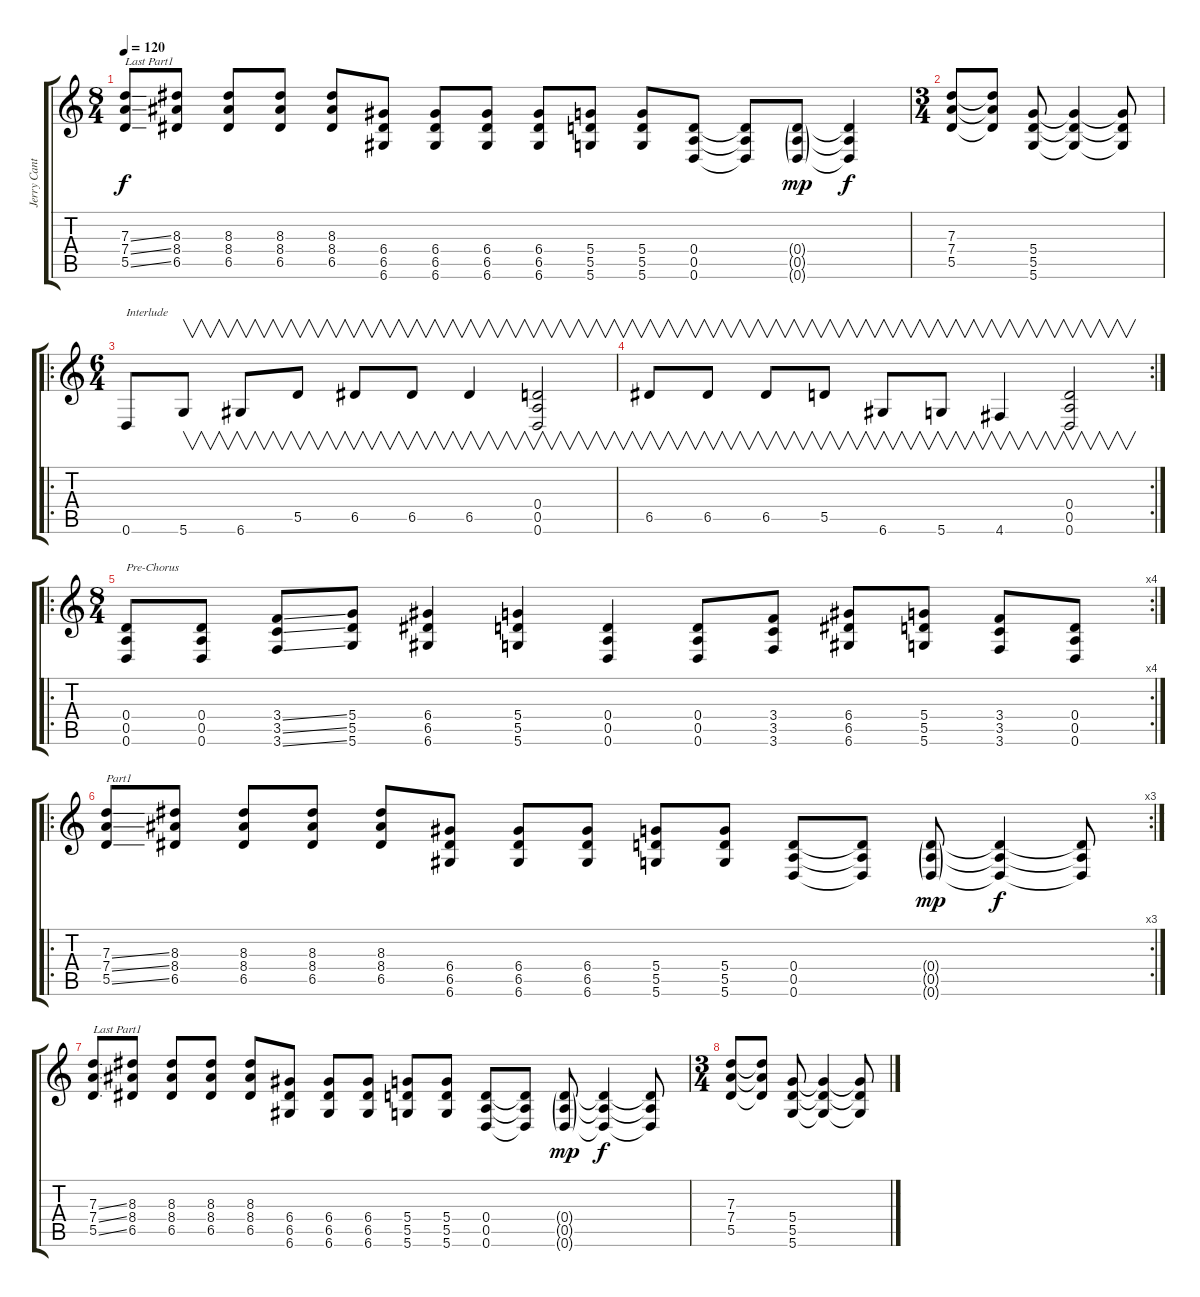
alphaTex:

\track ("Jerry Cantrell" "Jerry Cant") {instrument overdrivenguitar}
\staff {score tabs}
\tuning (E4 B3 G3 D3 A2 D2) {hide}
\ts (8 4)
\tempo 120
\clef g2
\ks c
(7.3{ss} 7.4{ss} 5.5{ss}).8{txt "Last Part1" dy f} (8.3 8.4 6.5).8 (8.3 8.4 6.5).8 (8.3 8.4 6.5).8 (8.3 8.4 6.5).8 (6.4 6.5 6.6).8 (6.4 6.5 6.6).8 (6.4 6.5 6.6).8 (6.4 6.5 6.6).8 (5.4 5.5 5.6).8 (5.4 5.5 5.6).8 (0.4 0.5 0.6).8 (0.4{t} 0.5{t} 0.6{t}).8 (0.4{g} 0.5{g} 0.6{g}).8{dy mp} (0.4{t} 0.5{t} 0.6{t}).4{dy f} |
\ts (3 4)
(7.3 7.4 5.5).8 (7.3{t} 7.4{t} 5.5{t}).8 (5.4 5.5 5.6).8 (5.4{t} 5.5{t} 5.6{t}).4 (5.4{t} 5.5{t} 5.6{t}).8 |
\ro
\ts (6 4)
0.6.8{txt "Interlude"} 5.6.8{v} 6.6.8{v} 5.5.8{v} 6.5.8{v} 6.5.8{v} 6.5.4{v} (0.4 0.5 0.6).2{v} |
\rc 2
6.5.8{v} 6.5.8{v} 6.5.8{v} 5.5.8{v} 6.6.8{v} 5.6.8{v} 4.6.4{v} (0.4 0.5 0.6).2{v} |
\ro
\rc 4
\ts (8 4)
(0.4 0.5 0.6).8{txt "Pre-Chorus"} (0.4 0.5 0.6).8 (3.4{ss} 3.5{ss} 3.6{ss}).8 (5.4 5.5 5.6).8 (6.4 6.5 6.6).4 (5.4 5.5 5.6).4 (0.4 0.5 0.6).4 (0.4 0.5 0.6).8 (3.4 3.5 3.6).8 (6.4 6.5 6.6).8 (5.4 5.5 5.6).8 (3.4 3.5 3.6).8 (0.4 0.5 0.6).8 |
\ro
\rc 3
(7.3{ss} 7.4{ss} 5.5{ss}).8{txt "Part1"} (8.3 8.4 6.5).8 (8.3 8.4 6.5).8 (8.3 8.4 6.5).8 (8.3 8.4 6.5).8 (6.4 6.5 6.6).8 (6.4 6.5 6.6).8 (6.4 6.5 6.6).8 (5.4 5.5 5.6).8 (5.4 5.5 5.6).8 (0.4 0.5 0.6).8 (0.4{t} 0.5{t} 0.6{t}).8 (0.4{g} 0.5{g} 0.6{g}).8{dy mp} (0.4{t} 0.5{t} 0.6{t}).4{dy f} (0.4{t} 0.5{t} 0.6{t}).8 |
(7.3{ss} 7.4{ss} 5.5{ss}).8{txt "Last Part1"} (8.3 8.4 6.5).8 (8.3 8.4 6.5).8 (8.3 8.4 6.5).8 (8.3 8.4 6.5).8 (6.4 6.5 6.6).8 (6.4 6.5 6.6).8 (6.4 6.5 6.6).8 (5.4 5.5 5.6).8 (5.4 5.5 5.6).8 (0.4 0.5 0.6).8 (0.4{t} 0.5{t} 0.6{t}).8 (0.4{g} 0.5{g} 0.6{g}).8{dy mp} (0.4{t} 0.5{t} 0.6{t}).4{dy f} (0.4{t} 0.5{t} 0.6{t}).8 |
\ts (3 4)
(7.3 7.4 5.5).8 (7.3{t} 7.4{t} 5.5{t}).8 (5.4 5.5 5.6).8 (5.4{t} 5.5{t} 5.6{t}).4 (5.4{t} 5.5{t} 5.6{t}).8
